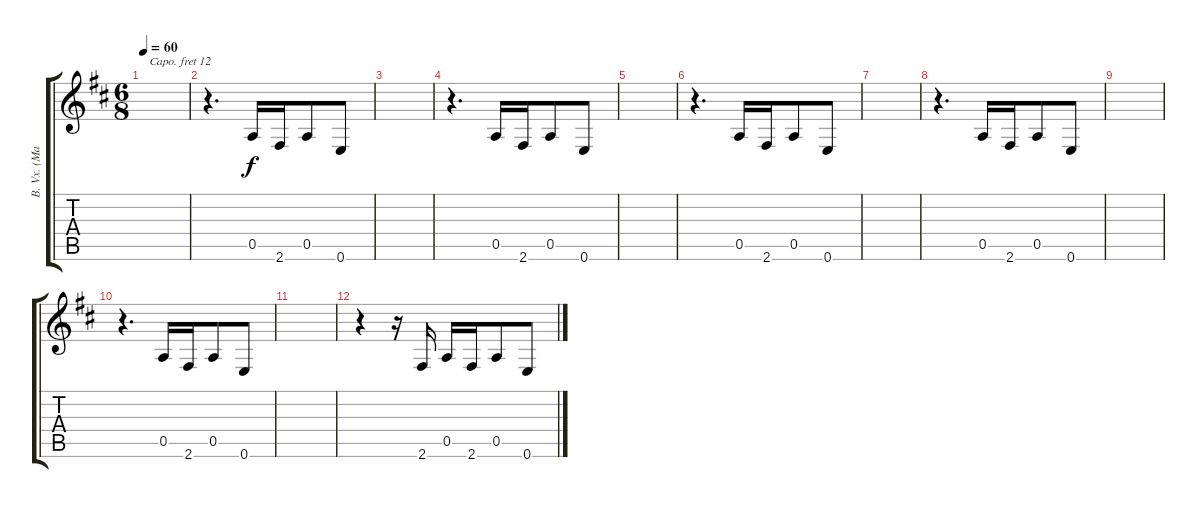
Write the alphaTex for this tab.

\track ("B. Vx. (Male + Female)" "B. Vx. (Ma") {instrument recorder}
\staff {score tabs}
\capo 12
\tuning (E4 B3 G3 D3 A2 E2) {hide}
\ts (6 8)
\tempo 60
\clef g2
\ks bminor
|
r.4{d} 0.5.16 2.6.16 0.5.8 0.6.8 |
|
r.4{d} 0.5.16 2.6.16 0.5.8 0.6.8 |
|
r.4{d} 0.5.16 2.6.16 0.5.8 0.6.8 |
|
r.4{d} 0.5.16 2.6.16 0.5.8 0.6.8 |
|
r.4{d} 0.5.16 2.6.16 0.5.8 0.6.8 |
|
r.4 r.16 2.6.16 0.5.16 2.6.16 0.5.8 0.6.8
